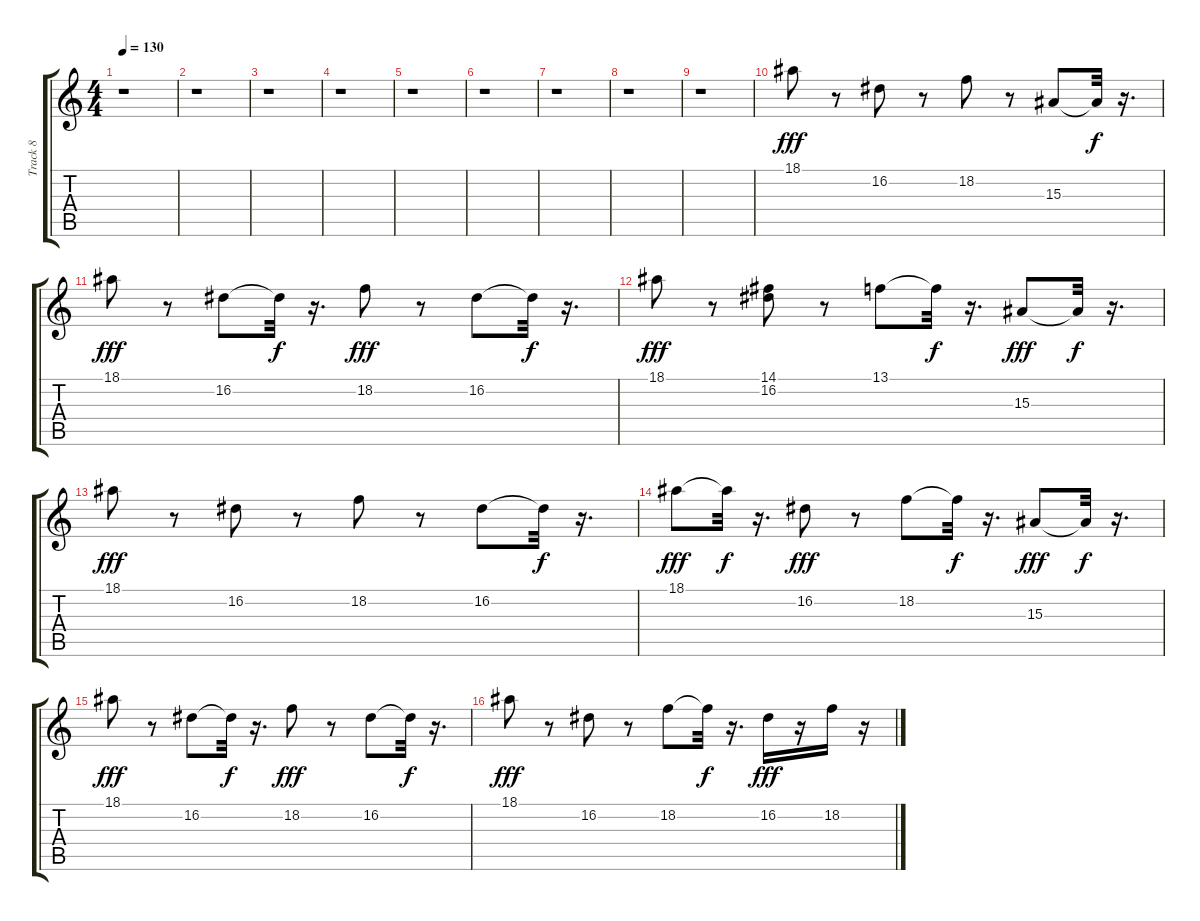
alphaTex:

\track ("Track 8" "Track 8") {instrument pad3polysynth}
\staff {score tabs}
\tuning (E4 B3 G3 D3 A2 E2) {hide}
\ts (4 4)
\tempo 130
\clef g2
\ks c
r.1{dy fff} |
r.1 |
r.1 |
r.1 |
r.1 |
r.1 |
r.1 |
r.1 |
r.1 |
18.1.8{instrument pad3polysynth} r.8 16.2.8 r.8 18.2.8 r.8 15.3.8 15.3{t}.32{dy f} r.16{d} |
18.1.8{dy fff} r.8 16.2.8 16.2{t}.32{dy f} r.16{d} 18.2.8{dy fff} r.8 16.2.8 16.2{t}.32{dy f} r.16{d} |
18.1.8{dy fff} r.8 (14.1 16.2).8 r.8 13.1.8 13.1{t}.32{dy f} r.16{d} 15.3.8{dy fff} 15.3{t}.32{dy f} r.16{d} |
18.1.8{dy fff} r.8 16.2.8 r.8 18.2.8 r.8 16.2.8 16.2{t}.32{dy f} r.16{d} |
18.1.8{dy fff} 18.1{t}.32{dy f} r.16{d} 16.2.8{dy fff} r.8 18.2.8 18.2{t}.32{dy f} r.16{d} 15.3.8{dy fff} 15.3{t}.32{dy f} r.16{d} |
18.1.8{dy fff} r.8 16.2.8 16.2{t}.32{dy f} r.16{d} 18.2.8{dy fff} r.8 16.2.8 16.2{t}.32{dy f} r.16{d} |
18.1.8{dy fff} r.8 16.2.8 r.8 18.2.8 18.2{t}.32{dy f} r.16{d} 16.2.16{dy fff} r.16 18.2.16 r.16
